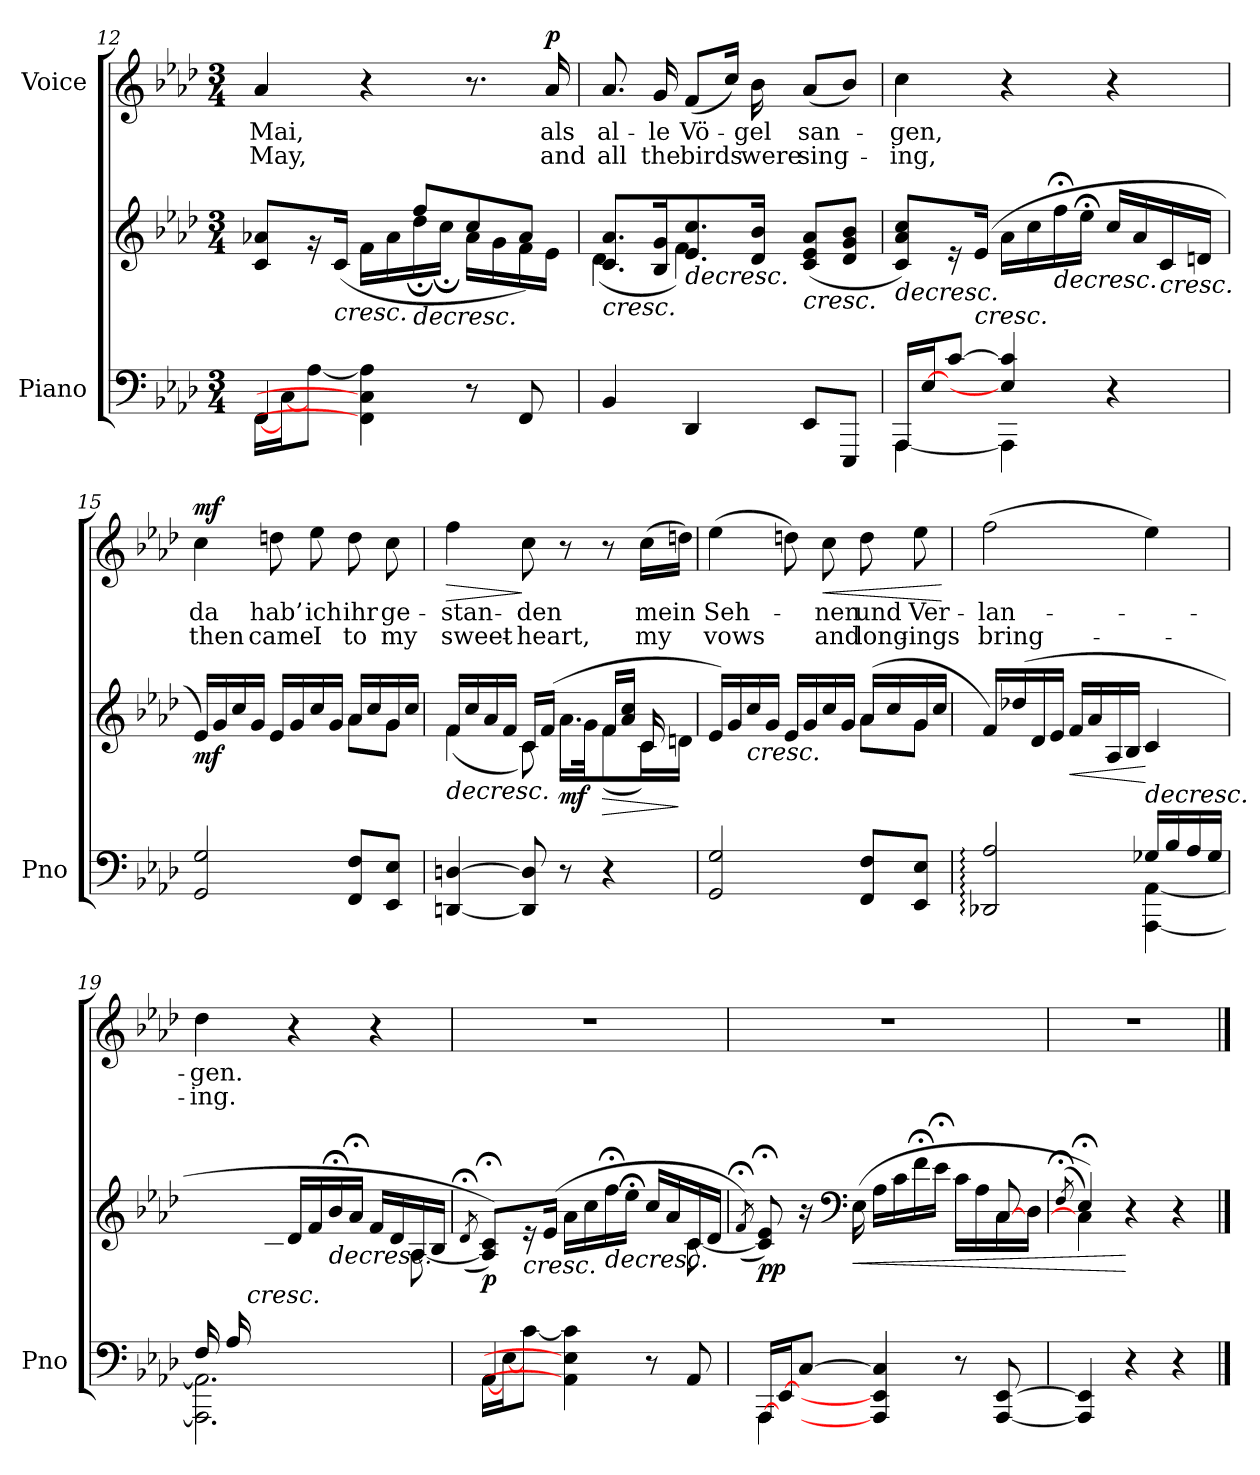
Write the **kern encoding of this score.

**kern	**kern	**dynam	**kern	**text	**text	**dynam
*part2	*part2	*part2	*part1	*part1	*part1	*part1
*staff3	*staff2	*staff2/3	*staff1	*staff1	*staff1	*staff1
*I"Piano	*	*	*I"Voice	*	*	*
*I'Pno	*	*	*	*	*	*
*clefF4	*clefG2	*	*clefG2	*	*	*
*k[b-e-a-d-]	*k[b-e-a-d-]	*	*k[b-e-a-d-]	*	*	*
*M3/4	*M3/4	*	*M3/4	*	*	*
*MM56	*MM56	*	*MM56	*	*	*
=12	=12	=12	=12	=12	=12	=12
*^	*^	*	*	*	*	*
!	!	!	!	!	!	!LO:LY:b	!LO:LY:b	!
4FF/	[16FF\LL	8c/ 8a-X/L	4ryy	.	4a-/	Mai,	May,	.
.	[16C\J	.	.	.	.	.	.	.
.	[8A-\J	16rg	.	.	.	.	.	.
!	!	!	!	!LO:HP:b	!	!	!	!
.	.	(>16c/Jk	.	<	.	.	.	.
4FF\] 4C\] 4A-\]	2ryy	8ryy	16f\LL	.	4r	.	.	.
.	.	.	16a-\	.	.	.	.	.
!	!	!	!	!LO:HP:b	!	!	!	!
.	.	8ff:/L	16dd-;\	>	.	.	.	.
.	.	.	16cc;\JJ	.	.	.	.	.
8r	.	8cc:/	16a-\LL	.	8.r	.	.	.
.	.	.	16g\	.	.	.	.	.
8FF/	.	8a-:/J)	16f\	.	.	.	.	.
!	!	!	!	!	!	!LO:LY:b	!LO:LY:b	!LO:DY:a
.	.	.	16e-\JJ	.	16a-/	als	and	p
*v	*v	*	*	*	*	*	*	*
*	*v	*v	*	*	*	*	*
.	.	[	.	.	.	.
!!LO:LB:g=z
=13	=13	=13	=13	=13	=13	=13
!	!	!LO:HP:b	!	!LO:LY:b	!LO:LY:b	!
*	*^	*	*	*	*	*
4BB-/	8.c/ 8.a-/L	(<4d-\	<	8.a-/	al-	all	.
!	!	!	!	!	!LO:LY:b	!LO:LY:b	!
.	16B-/ 16g/K	.	.	16g/	-le	the	.
!	!	!	!LO:HP:n=1:b	!	!LO:LY:b	!LO:LY:b	!
4DD-/	8.e-/ 8.cc/	4f\)	] >	(<8f/L	Vö-	birds	.
.	.	.	.	16cc/Jk)	.	.	.
!	!	!	!	!	!LO:LY:b	!LO:LY:b	!
.	16d-/ 16b-/Jk	.	.	16b-\	-gel	were	.
!	!	!	!LO:HP:n=1:b	!	!LO:LY:b	!LO:LY:b	!
8EE-/L	(>8c/ 8e-/ 8a-/L	4ryy	[ <	(<8a-/L	san-	sing-	.
8EEE-/J	8d-/ 8g/ 8b-/J	.	.	8b-/J)	.	.	.
*	*v	*v	*	*	*	*	*
.	.	]	.	.	.	.
=14	=14	=14	=14	=14	=14	=14
*^	*	*	*	*	*	*
!	!	!	!LO:HP:b	!	!LO:LY:b	!LO:LY:b	!
*	*	*	*	*^	*	*	*
16AAA-/LL	[4AAA-\	8c/ 8a-/ 8cc/L)	>	4cc\	2ryy	-gen,	-ing,	.
[16E-/J	.	.	.	.	.	.	.	.
[8c/J	.	16r	[	.	.	.	.	.
!	!	!	!LO:HP:b	!	!	!	!	!
.	.	(>16e-/Jk	<	.	.	.	.	.
4E-/] 4c/]	4AAA-\]	16a-\LL	.	4r	.	.	.	.
.	.	16cc\	.	.	.	.	.	.
!	!	!	!LO:HP:n=1:b	!	!	!	!	!
.	.	16ff;<\	] >	.	.	.	.	.
.	.	16ee-;<\JJ	.	.	.	.	.	.
4r	4ryy	16cc/LL	.	4r	16ryy	.	.	.
*	*	*	*	*MM58	*	*	*	*
.	.	16a-/	.	.	8.ryy	.	.	.
!	!	!	!LO:HP:n=1:b	!	!	!	!	!
.	.	16c/	[ <	.	.	.	.	.
.	.	16dn/JJ	.	.	.	.	.	.
*v	*v	*	*	*	*	*	*	*
.	.	]	.	.	.	.	.
*	*	*	*v	*v	*	*	*
=15	=15	=15	=15	=15	=15	=15
*	*	*	*MM60	*	*	*
*	*^	*	*^	*	*	*
!	!	!	!LO:DY:b	!	!	!LO:LY:b	!LO:LY:b	!LO:DY:a
*	*	*	*	*v	*v	*	*	*
2GG/ 2G/	16e-/LL)	2ryy	mf	4cc\	da	then	mf
.	16g/	.	.	.	.	.	.
.	16cc/	.	.	.	.	.	.
.	16g/JJ	.	.	.	.	.	.
!	!	!	!	!	!LO:LY:b	!LO:LY:b	!
.	16e-/LL	.	.	8ddn\	hab’	came	.
.	16g/	.	.	.	.	.	.
!	!	!	!	!	!LO:LY:b	!LO:LY:b	!
.	16cc/	.	.	8ee-\	ich	I	.
.	16g/JJ	.	.	.	.	.	.
!	!	!	!	!	!LO:LY:b	!LO:LY:b	!
8FF/ 8F/L	16a-/LL	8a-\L	.	8dd\	ihr	to	.
.	16cc/	.	.	.	.	.	.
!	!	!	!	!	!LO:LY:b	!LO:LY:b	!
8EE-/ 8E-/J	16g/	8g\J	.	8cc\	ge-	my	.
.	16cc/JJ	.	.	.	.	.	.
!!LO:LB:g=z
=16	=16	=16	=16	=16	=16	=16	=16
!	!	!	!LO:HP:b	!	!LO:LY:b	!LO:LY:b	!LO:HP:b
[4DDn/ [4Dn/	16f/LL	(<4f\	>	4ff\	-stan-	sweet-	>
.	16cc/	.	.	.	.	.	.
.	16a-/	.	.	.	.	.	.
.	16f/JJ	.	.	.	.	.	.
!	!	!	!	!	!LO:LY:b	!LO:LY:b	!
8DD/] 8D/]	16c/LL	8c\)	[	8cc\	-den	-heart,	]
.	(>16f/JJ	.	.	.	.	.	.
!	!	!	!LO:DY:b	!	!	!	!
8r	8ryy	16.a-\LL	mf	8r	.	.	.
.	.	32g\JK	.	.	.	.	.
!	!	!	!LO:HP:b	!	!	!	!
4r	16f/LL	(<8f\	>	8r	.	.	.
.	16a-/ 16cc/JJ	.	.	.	.	.	.
!	!	!	!	!	!LO:LY:b	!LO:LY:b	!
.	16c/	16c\L)	.	(>16cc\LL	mein	my	.
.	16ryy	16dn\JJ	]	16ddn\JJ)	.	.	.
=17	=17	=17	=17	=17	=17	=17	=17
!	!	!	!	!	!LO:LY:b	!LO:LY:b	!
2GG/ 2G/	16e-/LL)	2ryy	.	(>4ee-\	Seh-	vows	.
.	16g/	.	.	.	.	.	.
!	!	!	!LO:HP:b	!	!	!	!
.	16cc/	.	<	.	.	.	.
.	16g/JJ	.	.	.	.	.	.
.	16e-/LL	.	.	8ddn\)	.	.	.
.	16g/	.	.	.	.	.	.
!	!	!	!	!	!LO:LY:b	!LO:LY:b	!LO:HP:b
.	16cc/	.	.	8cc\	-nen	and	<
.	16g/JJ	.	.	.	.	.	.
!	!	!	!	!	!LO:LY:b	!LO:LY:b	!
8FF/ 8F/L	(>16a-/LL	8a-\L	]	8dd\	und	long-	.
.	16cc/	.	.	.	.	.	.
!	!	!	!	!	!LO:LY:b	!LO:LY:b	!
8EE-/ 8E-/J	16g/	8g\J	.	8ee-\	Ver-	-ings	.
.	16cc/JJ	.	.	.	.	.	.
*	*v	*v	*	*	*	*	*
.	.	.	.	.	.	[
=18	=18	=18	=18	=18	=18	=18
*	*	*	*MM58	*	*	*
*^	*	*	*	*	*	*
!	!	!	!	!	!LO:LY:b	!LO:LY:b	!
*	*	*	*	*^	*	*	*
2ryy	2DD-X/: 2A-/:	16f/LL)	.	(>2ff\	4.ryy	-lan-	bring-	.
.	.	(>16dd-X/	.	.	.	.	.	.
.	.	16d-/	.	.	.	.	.	.
.	.	16e-/JJ	.	.	.	.	.	.
!	!	!	!LO:HP:b	!	!	!	!	!
.	.	16f/LL	<	.	.	.	.	.
.	.	16a-/	.	.	.	.	.	.
.	.	16A-/	.	.	4.ryy	.	.	.
.	.	16B-/JJ	.	.	.	.	.	.
!	!	!	!LO:HP:n=1:b	!	!	!	!	!
16G-X/LL	[4AAA-\ [4AA-\	4c/	[ >	4ee-\)	.	.	.	.
16B-/	.	.	.	.	.	.	.	.
16A-/	.	.	.	.	.	.	.	.
16G-/JJ	.	.	.	.	.	.	.	.
*v	*v	*	*	*v	*v	*	*	*
.	.	[	.	.	.	.
!!LO:LB:g=z
=19	=19	=19	=19	=19	=19	=19
*	*	*	*MM56	*	*	*
*^	*^	*	*	*	*	*
!	!	!	!	!	!	!LO:LY:b	!LO:LY:b	!
16F/LL	2.AAA-\] 2.AA-\]	8ryy	8ryy	.	4dd-\	-gen.	-ing.	.
16A-/	.	.	.	.	.	.	.	.
*	*	*v	*v	*	*	*	*	*
!	!	!	!LO:HP:b	!	!	!	!
2ryy	.	16d-\	<	.	.	.	.
.	.	16c\JJ	.	.	.	.	.
.	.	16d-/LL	.	4r	.	.	.
.	.	16f/	.	.	.	.	.
!	!	!	!LO:HP:n=1:b	!	!	!	!
.	.	16b-;</	] >	.	.	.	.
.	.	16a-;</JJ	.	.	.	.	.
.	.	16f/LL	.	4r	.	.	.
.	.	16d-/	.	.	.	.	.
*	*	*^	*	*	*	*	*
8ryy	.	16A-/	[8A-\	[	.	.	.	.
.	.	16B-/JJ	.	.	.	.	.	.
=20	=20	=20	=20	=20	=20	=20	=20	=20
*	*	*	*	*	*MM54	*	*	*
.	.	(<8qd-;</	.	.	.	.	.	.
!	!	!	!	!LO:DY:b	!	!	!	!
4AA-/	[16AA-\LL	8A-/];< 8c/;<L))	8ryy	p	2.r	.	.	.
.	[16E-\J	.	.	.	.	.	.	.
*	*	*v	*v	*	*	*	*	*
!	!	!	!LO:HP:b	!	!	!	!
.	[8c\J	16re	<	.	.	.	.
.	.	(>16e-/Jk	.	.	.	.	.
4AA-\] 4E-\] 4c\]	2ryy	16a-\LL	.	.	.	.	.
.	.	16cc\	.	.	.	.	.
!	!	!	!LO:HP:n=1:b	!	!	!	!
.	.	16ff;<\	] >	.	.	.	.
.	.	16ee-;<\JJ	.	.	.	.	.
8r	.	16cc/LL	.	.	.	.	.
.	.	16a-/	.	.	.	.	.
*	*	*^	*	*	*	*	*
8AA-/	.	16c/	[8c\	[	.	.	.	.
.	.	16d-/JJ	.	.	.	.	.	.
=21	=21	=21	=21	=21	=21	=21	=21	=21
*	*	*	*	*	*MM50	*	*	*
.	.	(<8qf;</)	.	.	.	.	.	.
!	!	!	!	!LO:DY:b	!	!	!	!
*	*	*	*	*	*^	*	*	*
[16AAA-/LL	4AAA-\	8c/];< 8e-/;<)	8ryy	pp	2.r	2ryy	.	.	.
[16EE-/J	.	.	.	.	.	.	.	.	.
*	*	*v	*v	*	*	*	*	*	*
[8C/J	.	16r	.	.	.	.	.	.
*	*	*clefF4	*	*	*	*	*	*
!	!	!	!LO:HP:b	!	!	!	!	!
.	.	(>16E-\	<	.	.	.	.	.
4AAA-/] 4EE-/] 4C/]	2ryy	16A-\LL	.	.	.	.	.	.
.	.	16c\	.	.	.	.	.	.
.	.	16f;<\	]	.	.	.	.	.
.	.	16e-;<\JJ	.	.	.	.	.	.
8r	.	16c\LL	.	.	8ryy	.	.	.
.	.	16A-\	.	.	.	.	.	.
*	*	*	*	*MM40	*	*	*	*
*	*	*^	*	*	*	*	*	*
[8AAA-/ [8EE-/	.	[16C\	8C/	.	.	8ryy	.	.	.
.	.	16D-\JJ	.	.	.	.	.	.	.
*v	*v	*	*	*	*v	*v	*	*	*
=22	=22	=22	=22	=22	=22	=22	=22
.	(<8qF;</	.	.	.	.	.	.
4AAA-/] 4EE-/]	4E-;</))	4C\]	.	2.r	.	.	.
4r	4r	4ryy	[	.	.	.	.
4r	4r	4ryy	.	.	.	.	.
*	*v	*v	*	*	*	*	*
==	==	==	==	==	==	==
*-	*-	*-	*-	*-	*-	*-
